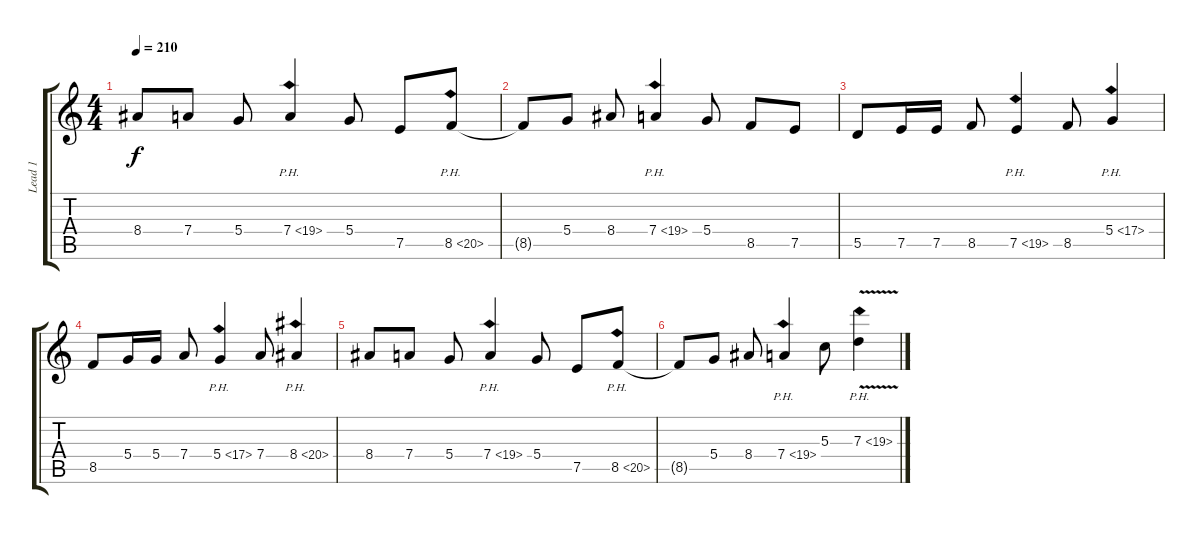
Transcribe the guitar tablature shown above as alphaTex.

\track ("Lead 1" "Lead 1") {instrument overdrivenguitar}
\staff {score tabs}
\tuning (E4 B3 G3 D3 A2 D2) {hide}
\ts (4 4)
\tempo 210
\clef g2
\ks c
8.4.8{dy f} 7.4.8 5.4.8 7.4{ph 12}.4 5.4.8 7.5.8 8.5{ph 12}.8 |
8.5{t}.8 5.4.8 8.4.8 7.4{ph 12}.4 5.4.8 8.5.8 7.5.8 |
5.5.8 7.5.16 7.5.16 8.5.8 7.5{ph 12}.4 8.5.8 5.4{ph 12}.4 |
8.5.8 5.4.16 5.4.16 7.4.8 5.4{ph 12}.4 7.4.8 8.4{ph 12}.4 |
8.4.8 7.4.8 5.4.8 7.4{ph 12}.4 5.4.8 7.5.8 8.5{ph 12}.8 |
8.5{t}.8 5.4.8 8.4.8 7.4{ph 12}.4 5.3.8 7.3{ph 12 v}.4
